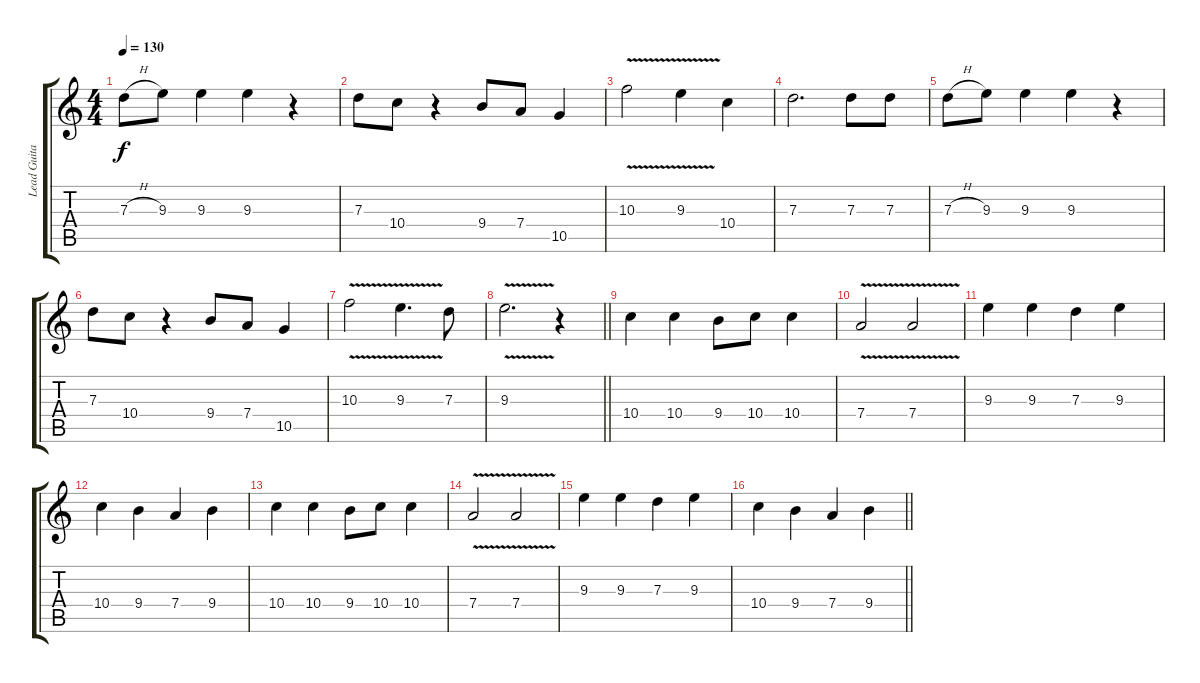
\track ("Lead Guitar" "Lead Guita") {instrument distortionguitar}
\staff {score tabs}
\tuning (E4 B3 G3 D3 A2 E2) {hide}
\ts (4 4)
\tempo 130
\clef g2
\ks c
7.3{h}.8{dy f} 9.3.8 9.3.4 9.3.4 r.4 |
7.3.8 10.4.8 r.4 9.4.8 7.4.8 10.5.4 |
10.3{v}.2 9.3{v}.4 10.4.4 |
7.3.2{d} 7.3.8 7.3.8 |
7.3{h}.8 9.3.8 9.3.4 9.3.4 r.4 |
7.3.8 10.4.8 r.4 9.4.8 7.4.8 10.5.4 |
10.3{v}.2 9.3{v}.4{d} 7.3.8 |
\barLineRight lightlight
9.3{v}.2{d} r.4 |
10.4.4 10.4.4 9.4.8 10.4.8 10.4.4 |
7.4{v}.2 7.4{v}.2 |
9.3.4 9.3.4 7.3.4 9.3.4 |
10.4.4 9.4.4 7.4.4 9.4.4 |
10.4.4 10.4.4 9.4.8 10.4.8 10.4.4 |
7.4{v}.2 7.4{v}.2 |
9.3.4 9.3.4 7.3.4 9.3.4 |
\barLineRight lightlight
10.4.4 9.4.4 7.4.4 9.4.4
